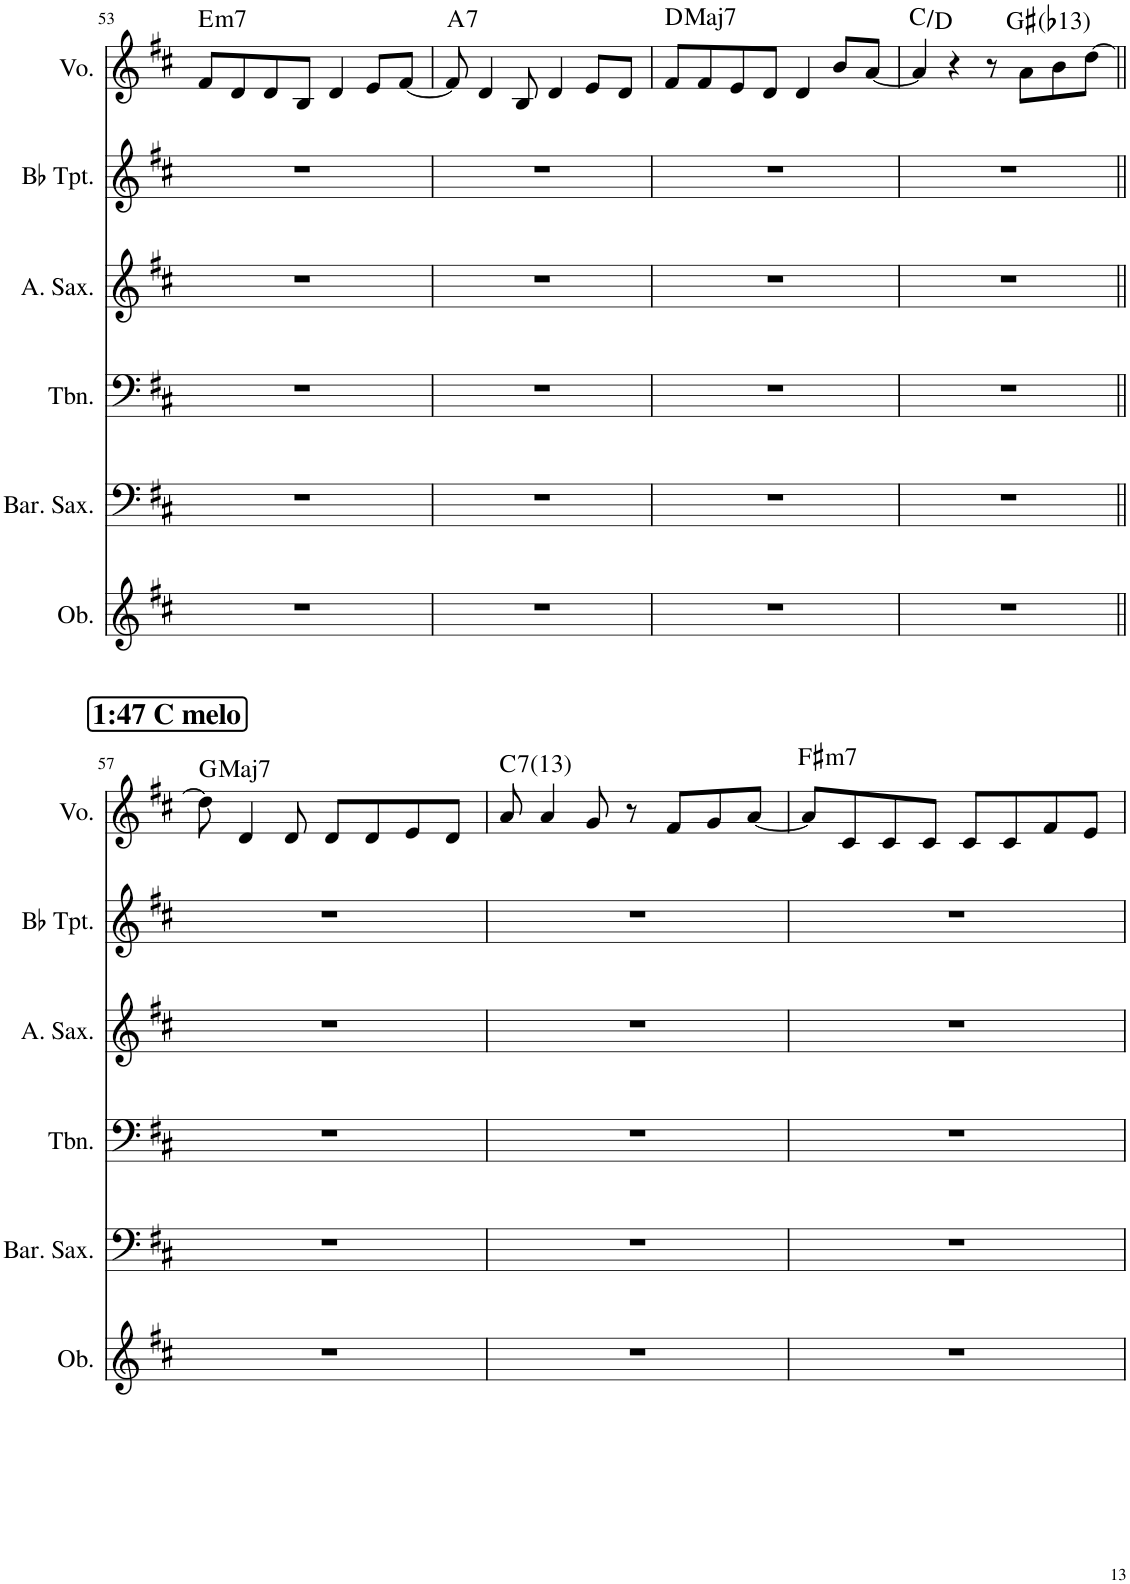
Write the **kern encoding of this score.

**kern	**kern	**kern	**kern	**kern	**kern	**harte
*part6	*part5	*part4	*part3	*part2	*part1	*part1
*staff6	*staff5	*staff4	*staff3	*staff2	*staff1	*
*I"Oboe	*I"Baritone Saxophone	*I"Trombone	*I"Alto Saxophone	*I"Bb Trumpet	*I"Voice	*
*I'Ob.	*I'Bar. Sax.	*I'Tbn.	*I'A. Sax.	*I'Bb Tpt.	*I'Vo.	*
!!LO:PB:g=z
*clefG2	*clefF4	*clefF4	*clefG2	*clefG2	*clefG2	*
*	*ITrd12c21	*	*ITrd5c9	*ITrd1c2	*	*
*k[f#c#]	*k[f#c#]	*k[f#c#]	*k[f#c#]	*k[f#c#]	*k[f#c#]	*
*M4/4	*M4/4	*M4/4	*M4/4	*M4/4	*M4/4	*
=53	=53	=53	=53	=53	=53	=53
!	!	!	!	!	!	!LO:H:kt=m7
1r	1r	1r	1r	1r	8f#/L	E:min7
.	.	.	.	.	8d/	.
.	.	.	.	.	8d/	.
.	.	.	.	.	8B/J	.
.	.	.	.	.	4d/	.
.	.	.	.	.	8e/L	.
.	.	.	.	.	[8f#/J	.
=54	=54	=54	=54	=54	=54	=54
!	!	!	!	!	!	!LO:H:kt=7
1r	1r	1r	1r	1r	8f#/]	A:7
.	.	.	.	.	4d/	.
.	.	.	.	.	8B/	.
.	.	.	.	.	4d/	.
.	.	.	.	.	8e/L	.
.	.	.	.	.	8d/J	.
=55	=55	=55	=55	=55	=55	=55
!	!	!	!	!	!	!LO:H:kt=Maj7
1r	1r	1r	1r	1r	8f#/L	D:maj7
.	.	.	.	.	8f#/	.
.	.	.	.	.	8e/	.
.	.	.	.	.	8d/J	.
.	.	.	.	.	4d/	.
.	.	.	.	.	8b/L	.
.	.	.	.	.	[8a/J	.
=56	=56	=56	=56	=56	=56	=56
1r	1r	1r	1r	1r	4a/]	C:maj/2
.	.	.	.	.	4r	.
.	.	.	.	.	8r	.
.	.	.	.	.	8a\L	G#:maj(b13)
.	.	.	.	.	8b\	.
.	.	.	.	.	[8dd\J	.
!!LO:LB:g=z
!!LO:REH:place=s1:a:B:cj:fs=14:t=1&colon;47 C melo
=57||	=57||	=57||	=57||	=57||	=57||	=57||
!	!	!	!	!	!	!LO:H:kt=Maj7
1r	1r	1r	1r	1r	8dd\]	G:maj7
.	.	.	.	.	4d/	.
.	.	.	.	.	8d/	.
.	.	.	.	.	8d/L	.
.	.	.	.	.	8d/	.
.	.	.	.	.	8e/	.
.	.	.	.	.	8d/J	.
=58	=58	=58	=58	=58	=58	=58
!	!	!	!	!	!	!LO:H:kt=7
1r	1r	1r	1r	1r	8a/	C:7(13)
.	.	.	.	.	4a/	.
.	.	.	.	.	8g/	.
.	.	.	.	.	8r	.
.	.	.	.	.	8f#/L	.
.	.	.	.	.	8g/	.
.	.	.	.	.	[8a/J	.
=59	=59	=59	=59	=59	=59	=59
!	!	!	!	!	!	!LO:H:kt=m7
1r	1r	1r	1r	1r	8a/L]	F#:min7
.	.	.	.	.	8c#/	.
.	.	.	.	.	8c#/	.
.	.	.	.	.	8c#/J	.
.	.	.	.	.	8c#/L	.
.	.	.	.	.	8c#/	.
.	.	.	.	.	8f#/	.
.	.	.	.	.	8e/J	.
=	=	=	=	=	=	=
*-	*-	*-	*-	*-	*-	*-
